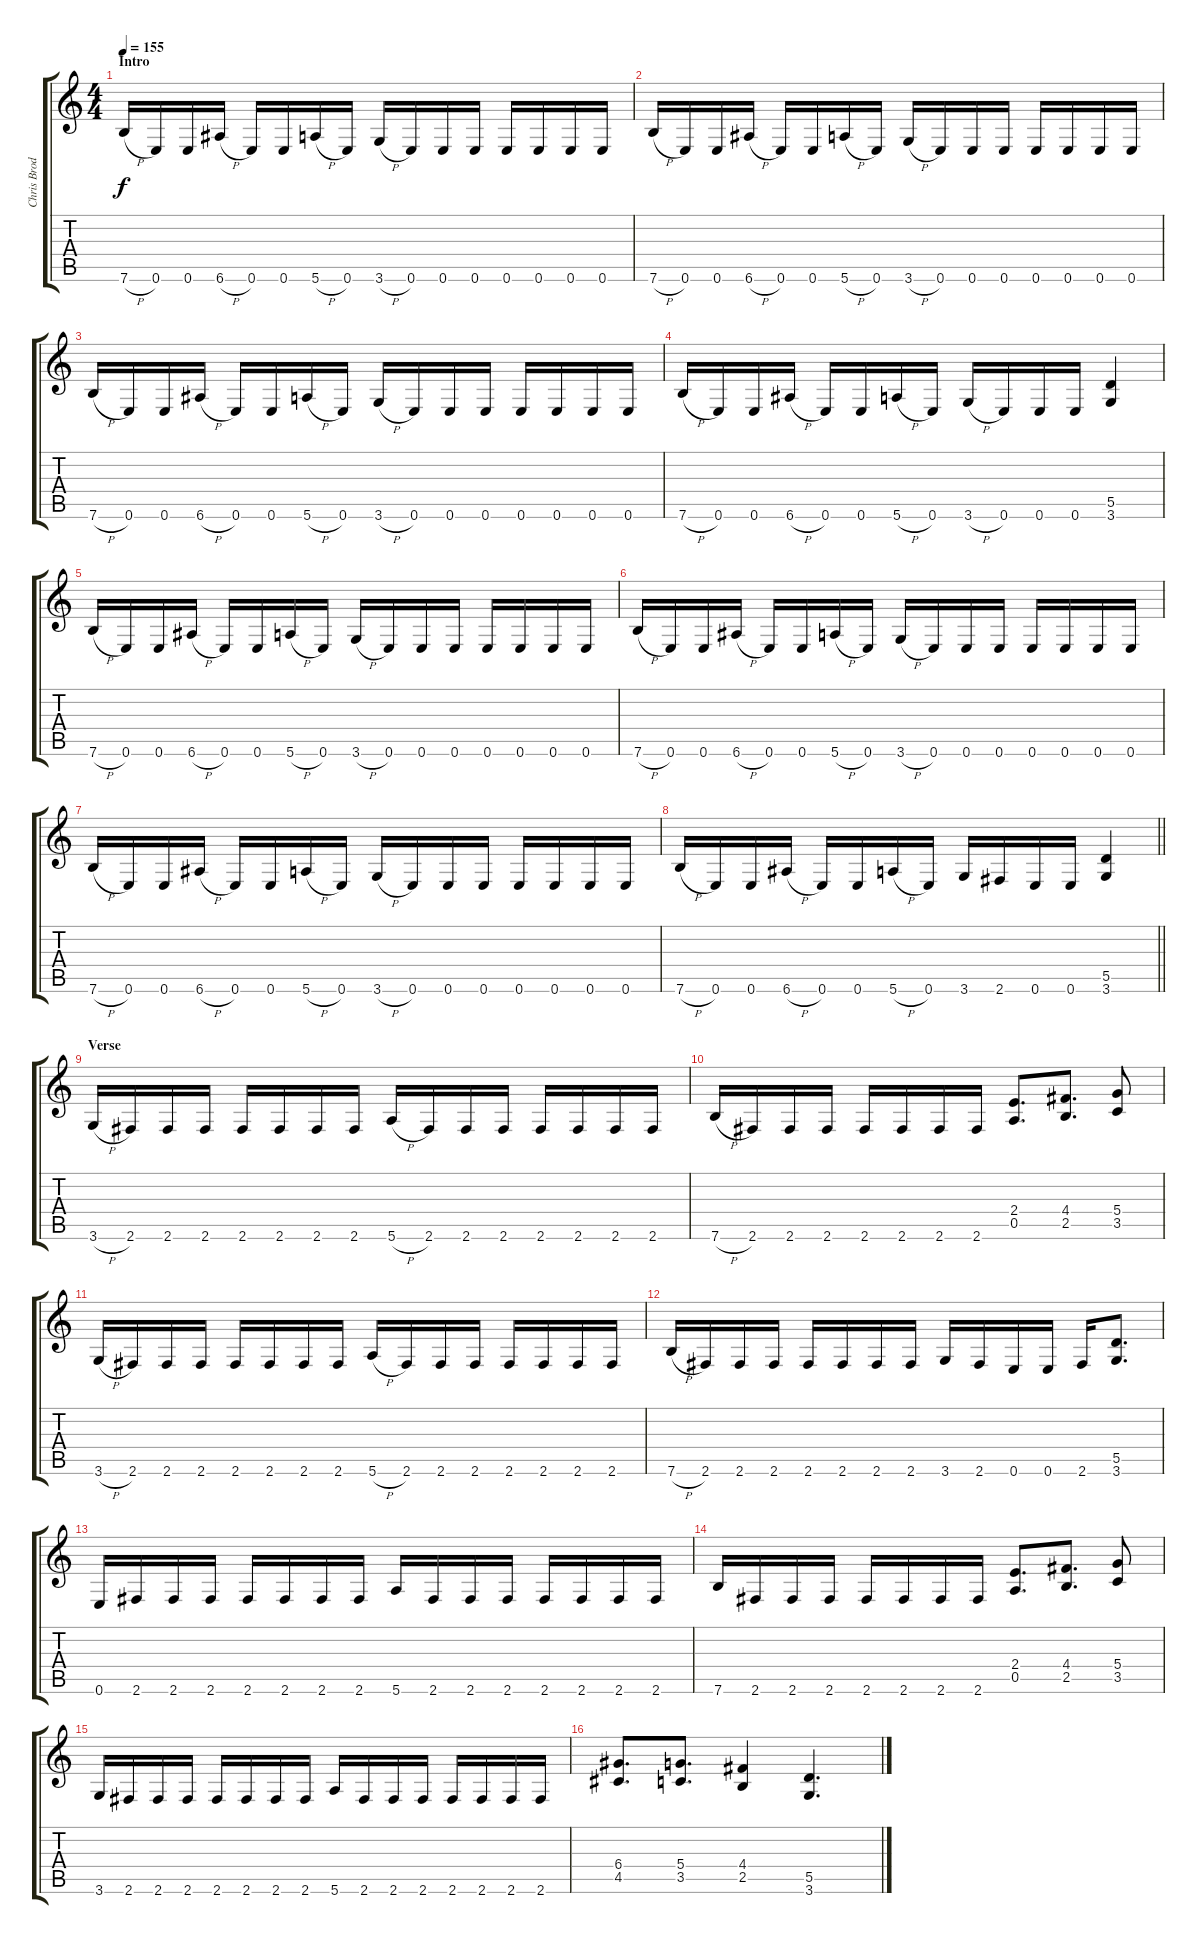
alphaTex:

\track ("Chris Broderick" "Chris Brod") {instrument distortionguitar}
\staff {score tabs}
\tuning (E4 B3 G3 D3 A2 E2) {hide}
\ts (4 4)
\section ("" "Intro")
\tempo 155
\clef g2
\ks c
7.6{h}.16{dy f instrument distortionguitar} 0.6.16 0.6.16 6.6{h}.16 0.6.16 0.6.16 5.6{h}.16 0.6.16 3.6{h}.16 0.6.16 0.6.16 0.6.16 0.6.16 0.6.16 0.6.16 0.6.16 |
7.6{h}.16 0.6.16 0.6.16 6.6{h}.16 0.6.16 0.6.16 5.6{h}.16 0.6.16 3.6{h}.16 0.6.16 0.6.16 0.6.16 0.6.16 0.6.16 0.6.16 0.6.16 |
7.6{h}.16 0.6.16 0.6.16 6.6{h}.16 0.6.16 0.6.16 5.6{h}.16 0.6.16 3.6{h}.16 0.6.16 0.6.16 0.6.16 0.6.16 0.6.16 0.6.16 0.6.16 |
7.6{h}.16 0.6.16 0.6.16 6.6{h}.16 0.6.16 0.6.16 5.6{h}.16 0.6.16 3.6{h}.16 0.6.16 0.6.16 0.6.16 (5.5 3.6).4 |
7.6{h}.16 0.6.16 0.6.16 6.6{h}.16 0.6.16 0.6.16 5.6{h}.16 0.6.16 3.6{h}.16 0.6.16 0.6.16 0.6.16 0.6.16 0.6.16 0.6.16 0.6.16 |
7.6{h}.16 0.6.16 0.6.16 6.6{h}.16 0.6.16 0.6.16 5.6{h}.16 0.6.16 3.6{h}.16 0.6.16 0.6.16 0.6.16 0.6.16 0.6.16 0.6.16 0.6.16 |
7.6{h}.16 0.6.16 0.6.16 6.6{h}.16 0.6.16 0.6.16 5.6{h}.16 0.6.16 3.6{h}.16 0.6.16 0.6.16 0.6.16 0.6.16 0.6.16 0.6.16 0.6.16 |
\barLineRight lightlight
7.6{h}.16 0.6.16 0.6.16 6.6{h}.16 0.6.16 0.6.16 5.6{h}.16 0.6.16 3.6.16 2.6.16 0.6.16 0.6.16 (5.5 3.6).4 |
\section ("" "Verse")
3.6{h}.16 2.6.16 2.6.16 2.6.16 2.6.16 2.6.16 2.6.16 2.6.16 5.6{h}.16 2.6.16 2.6.16 2.6.16 2.6.16 2.6.16 2.6.16 2.6.16 |
7.6{h}.16 2.6.16 2.6.16 2.6.16 2.6.16 2.6.16 2.6.16 2.6.16 (2.4 0.5).8{d} (4.4 2.5).8{d} (5.4 3.5).8 |
3.6{h}.16 2.6.16 2.6.16 2.6.16 2.6.16 2.6.16 2.6.16 2.6.16 5.6{h}.16 2.6.16 2.6.16 2.6.16 2.6.16 2.6.16 2.6.16 2.6.16 |
7.6{h}.16 2.6.16 2.6.16 2.6.16 2.6.16 2.6.16 2.6.16 2.6.16 3.6.16 2.6.16 0.6.16 0.6.16 2.6.16 (5.5 3.6).8{d} |
0.6.16 2.6.16 2.6.16 2.6.16 2.6.16 2.6.16 2.6.16 2.6.16 5.6.16 2.6.16 2.6.16 2.6.16 2.6.16 2.6.16 2.6.16 2.6.16 |
7.6.16 2.6.16 2.6.16 2.6.16 2.6.16 2.6.16 2.6.16 2.6.16 (2.4 0.5).8{d} (4.4 2.5).8{d} (5.4 3.5).8 |
3.6.16 2.6.16 2.6.16 2.6.16 2.6.16 2.6.16 2.6.16 2.6.16 5.6.16 2.6.16 2.6.16 2.6.16 2.6.16 2.6.16 2.6.16 2.6.16 |
(6.4 4.5).8{d} (5.4 3.5).8{d} (4.4 2.5).4 (5.5 3.6).4{d}
